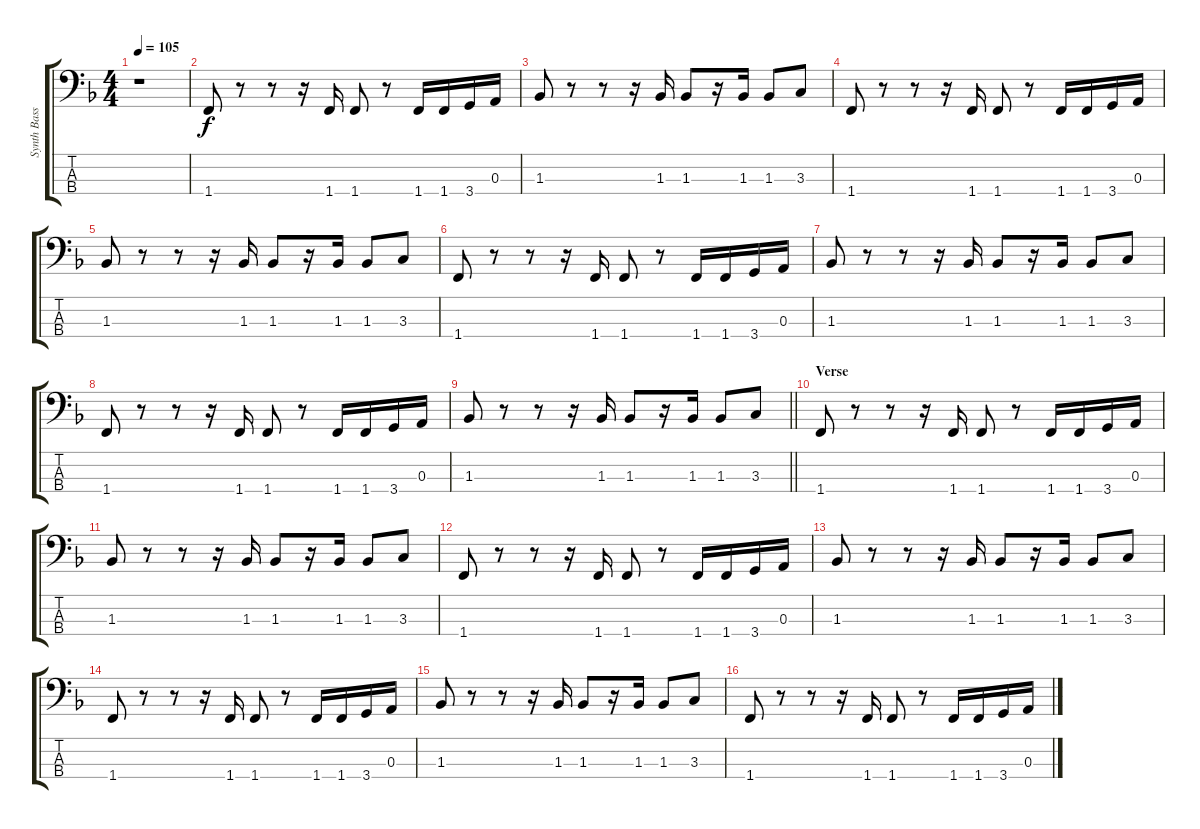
\track ("Synth Bass 1" "Synth Bass") {instrument synthbass1}
\staff {score tabs}
\tuning (G2 D2 A1 E1) {hide}
\ts (4 4)
\tempo 105
\clef f4
\ks f
r.1{dy f instrument synthbass1} |
1.4.8 r.8 r.8 r.16 1.4.16 1.4.8 r.8 1.4.16 1.4.16 3.4.16 0.3.16 |
1.3.8 r.8 r.8 r.16 1.3.16 1.3.8 r.16 1.3.16 1.3.8 3.3.8 |
1.4.8 r.8 r.8 r.16 1.4.16 1.4.8 r.8 1.4.16 1.4.16 3.4.16 0.3.16 |
1.3.8 r.8 r.8 r.16 1.3.16 1.3.8 r.16 1.3.16 1.3.8 3.3.8 |
1.4.8 r.8 r.8 r.16 1.4.16 1.4.8 r.8 1.4.16 1.4.16 3.4.16 0.3.16 |
1.3.8 r.8 r.8 r.16 1.3.16 1.3.8 r.16 1.3.16 1.3.8 3.3.8 |
1.4.8 r.8 r.8 r.16 1.4.16 1.4.8 r.8 1.4.16 1.4.16 3.4.16 0.3.16 |
\barLineRight lightlight
1.3.8 r.8 r.8 r.16 1.3.16 1.3.8 r.16 1.3.16 1.3.8 3.3.8 |
\section ("" "Verse")
1.4.8 r.8 r.8 r.16 1.4.16 1.4.8 r.8 1.4.16 1.4.16 3.4.16 0.3.16 |
1.3.8 r.8 r.8 r.16 1.3.16 1.3.8 r.16 1.3.16 1.3.8 3.3.8 |
1.4.8 r.8 r.8 r.16 1.4.16 1.4.8 r.8 1.4.16 1.4.16 3.4.16 0.3.16 |
1.3.8 r.8 r.8 r.16 1.3.16 1.3.8 r.16 1.3.16 1.3.8 3.3.8 |
1.4.8 r.8 r.8 r.16 1.4.16 1.4.8 r.8 1.4.16 1.4.16 3.4.16 0.3.16 |
1.3.8 r.8 r.8 r.16 1.3.16 1.3.8 r.16 1.3.16 1.3.8 3.3.8 |
1.4.8 r.8 r.8 r.16 1.4.16 1.4.8 r.8 1.4.16 1.4.16 3.4.16 0.3.16
